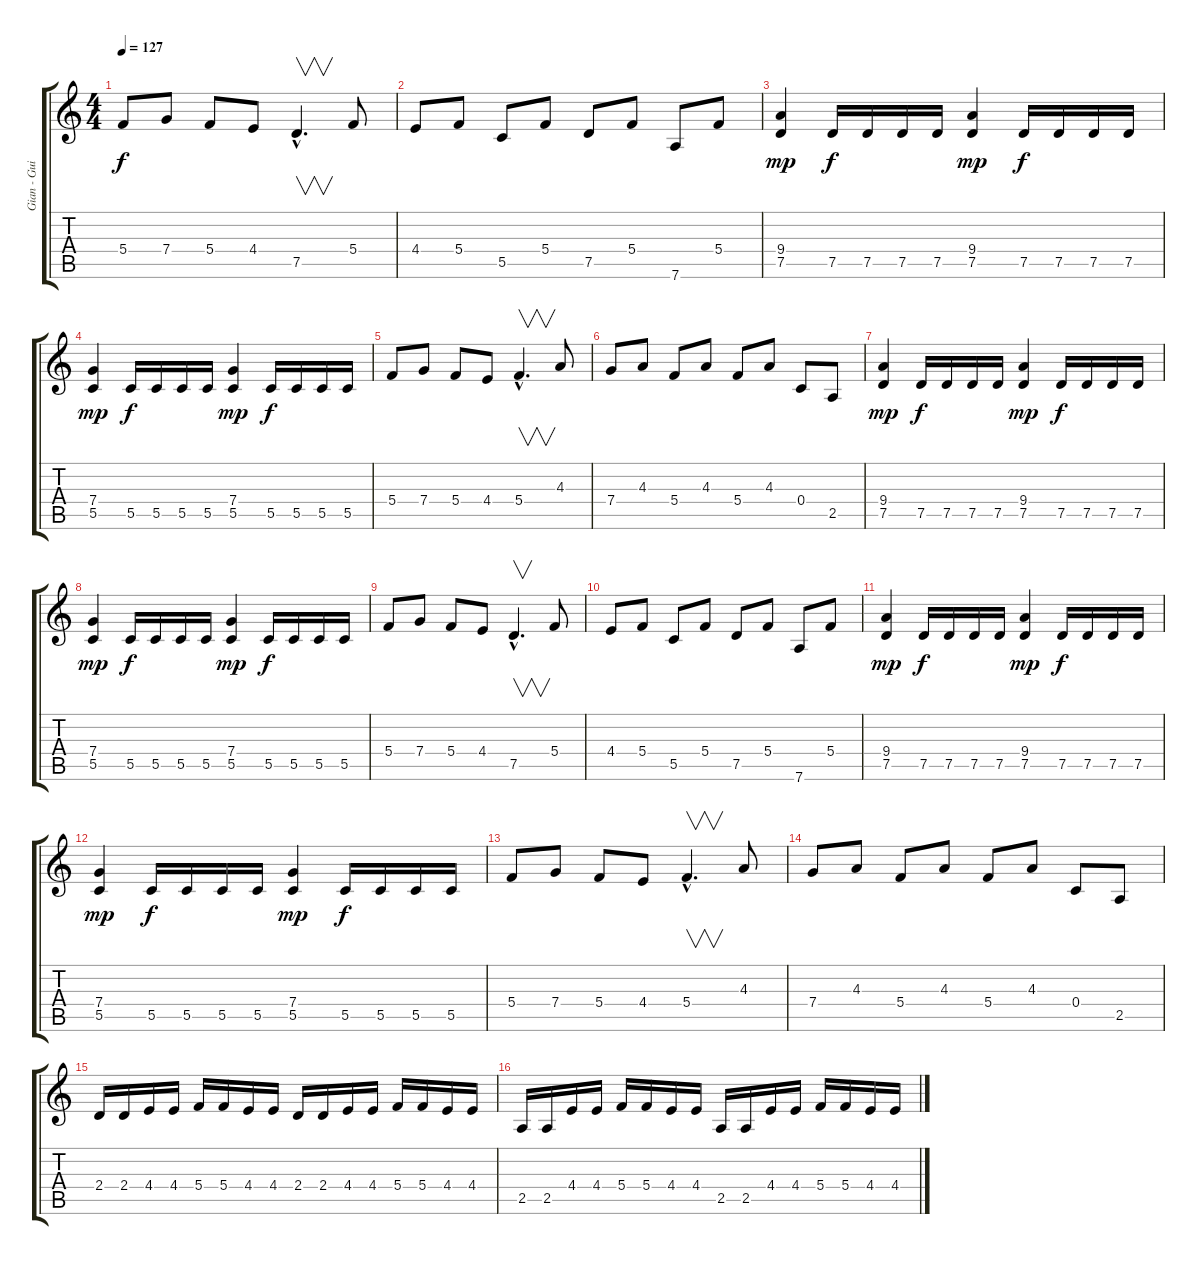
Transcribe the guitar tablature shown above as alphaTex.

\track ("Gian - Guitar 2" "Gian - Gui") {instrument distortionguitar}
\staff {score tabs}
\tuning (D4 A3 F3 C3 G2 D2) {hide}
\ts (4 4)
\tempo 127
\clef g2
\ks c
5.4.8{dy f} 7.4.8 5.4.8 4.4.8 7.5{hac}.4{v d} 5.4.8 |
4.4.8 5.4.8 5.5.8 5.4.8 7.5.8 5.4.8 7.6.8 5.4.8 |
(9.4 7.5).4{dy mp} 7.5.16{dy f} 7.5.16 7.5.16 7.5.16 (9.4 7.5).4{dy mp} 7.5.16{dy f} 7.5.16 7.5.16 7.5.16 |
(7.4 5.5).4{dy mp} 5.5.16{dy f} 5.5.16 5.5.16 5.5.16 (7.4 5.5).4{dy mp} 5.5.16{dy f} 5.5.16 5.5.16 5.5.16 |
5.4.8 7.4.8 5.4.8 4.4.8 5.4{hac}.4{v d} 4.3.8 |
7.4.8 4.3.8 5.4.8 4.3.8 5.4.8 4.3.8 0.4.8 2.5.8 |
(9.4 7.5).4{dy mp} 7.5.16{dy f} 7.5.16 7.5.16 7.5.16 (9.4 7.5).4{dy mp} 7.5.16{dy f} 7.5.16 7.5.16 7.5.16 |
(7.4 5.5).4{dy mp} 5.5.16{dy f} 5.5.16 5.5.16 5.5.16 (7.4 5.5).4{dy mp} 5.5.16{dy f} 5.5.16 5.5.16 5.5.16 |
5.4.8 7.4.8 5.4.8 4.4.8 7.5{hac}.4{v d} 5.4.8 |
4.4.8 5.4.8 5.5.8 5.4.8 7.5.8 5.4.8 7.6.8 5.4.8 |
(9.4 7.5).4{dy mp} 7.5.16{dy f} 7.5.16 7.5.16 7.5.16 (9.4 7.5).4{dy mp} 7.5.16{dy f} 7.5.16 7.5.16 7.5.16 |
(7.4 5.5).4{dy mp} 5.5.16{dy f} 5.5.16 5.5.16 5.5.16 (7.4 5.5).4{dy mp} 5.5.16{dy f} 5.5.16 5.5.16 5.5.16 |
5.4.8 7.4.8 5.4.8 4.4.8 5.4{hac}.4{v d} 4.3.8 |
7.4.8 4.3.8 5.4.8 4.3.8 5.4.8 4.3.8 0.4.8 2.5.8 |
2.4.16 2.4.16 4.4.16 4.4.16 5.4.16 5.4.16 4.4.16 4.4.16 2.4.16 2.4.16 4.4.16 4.4.16 5.4.16 5.4.16 4.4.16 4.4.16 |
2.5.16 2.5.16 4.4.16 4.4.16 5.4.16 5.4.16 4.4.16 4.4.16 2.5.16 2.5.16 4.4.16 4.4.16 5.4.16 5.4.16 4.4.16 4.4.16
